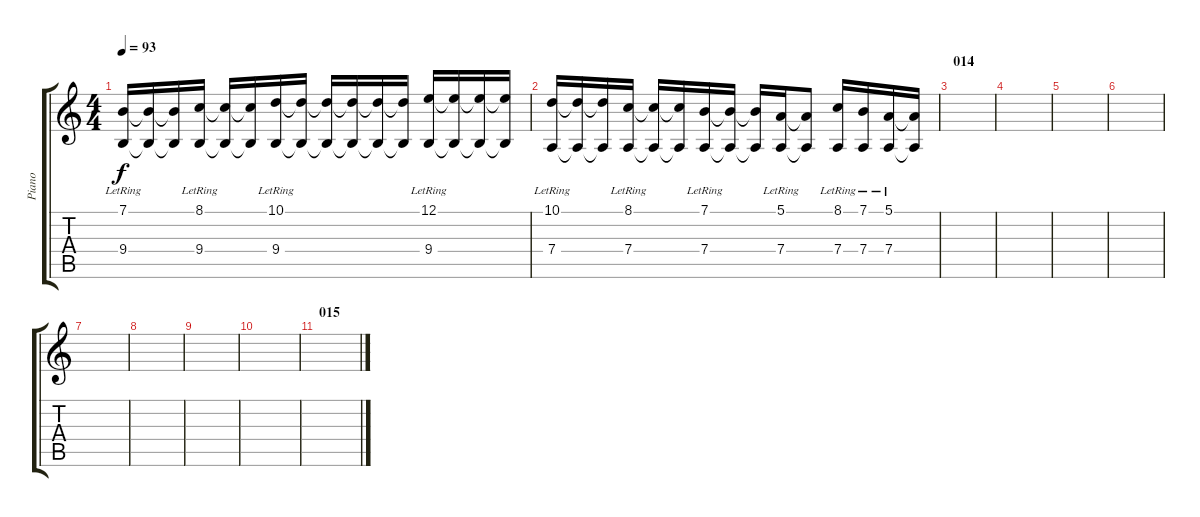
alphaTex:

\track ("Piano" "Piano") {instrument acousticgrandpiano}
\staff {score tabs}
\tuning (E4 B3 G3 D3 A2 E2) {hide}
\ts (4 4)
\tempo 93
\clef g2
\ks c
(7.1{lr} 9.4{lr}).16{dy f} (7.1{t} 9.4{t}).16 (7.1{t} 9.4{t}).16 (8.1{lr} 9.4{lr}).16 (8.1{t} 9.4{t}).16 (8.1{t} 9.4{t}).16 (10.1{lr} 9.4{lr}).16 (10.1{t} 9.4{t}).16 (10.1{t} 9.4{t}).16 (10.1{t} 9.4{t}).16 (10.1{t} 9.4{t}).16 (10.1{t} 9.4{t}).16 (12.1{lr} 9.4{lr}).16 (12.1{t} 9.4{t}).16 (12.1{t} 9.4{t}).16 (12.1{t} 9.4{t}).16 |
(10.1{lr} 7.4{lr}).16 (10.1{t} 7.4{t}).16 (10.1{t} 7.4{t}).16 (8.1{lr} 7.4{lr}).16 (8.1{t} 7.4{t}).16 (8.1{t} 7.4{t}).16 (7.1{lr} 7.4{lr}).16 (7.1{t} 7.4{t}).16 (7.1{t} 7.4{t}).16 (5.1{lr} 7.4{lr}).16 (5.1{t} 7.4{t}).8 (8.1{lr} 7.4{lr}).16 (7.1{lr} 7.4{lr}).16 (5.1{lr} 7.4{lr}).16 (5.1{t} 7.4{t}).16 |
\section ("" "014")
|
|
|
|
|
|
|
|
\section ("" "015")
